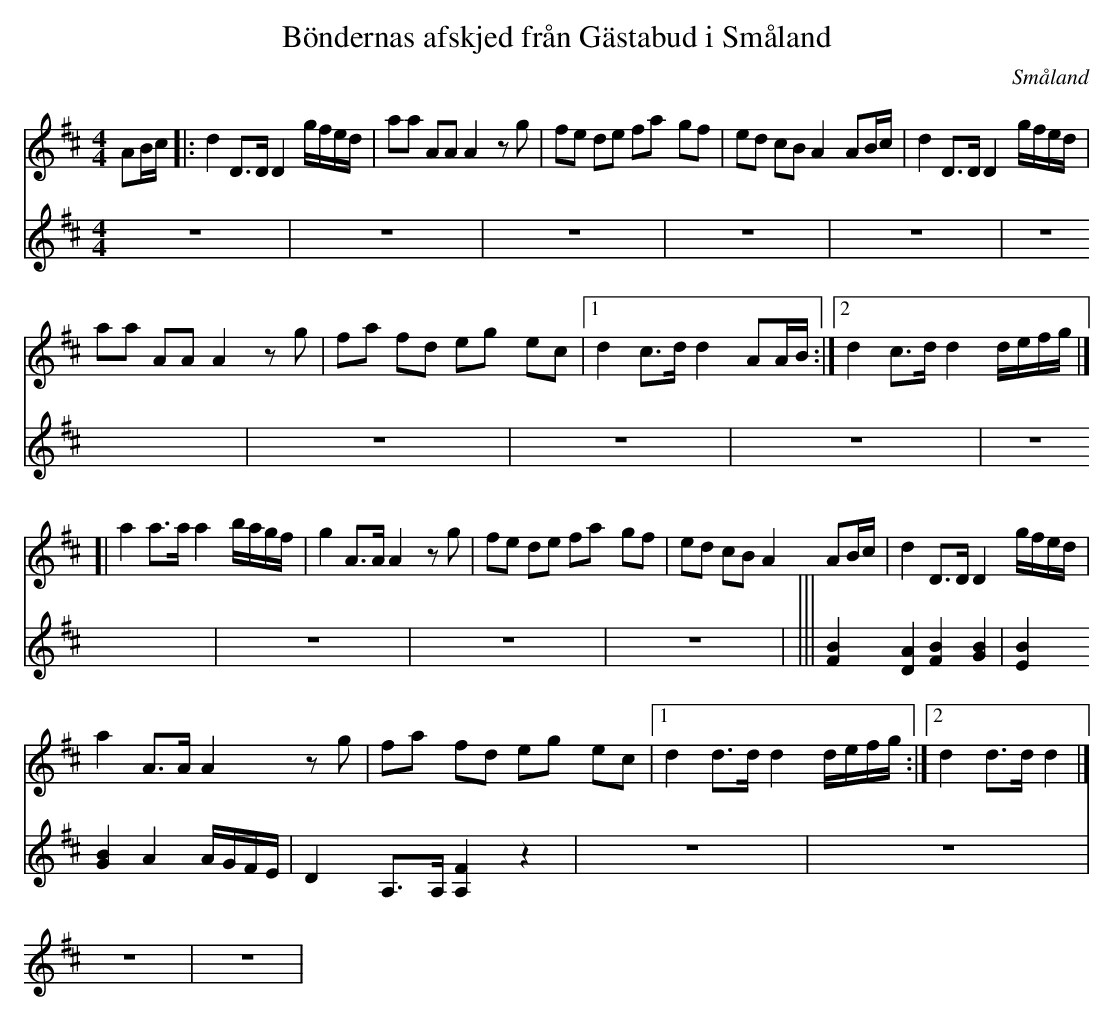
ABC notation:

X:1
T:Böndernas afskjed från Gästabud i Småland
O:Småland
M:4/4
L:1/16
K:D
[V:1]A2Bc|:d4 D3D D4 gfed|a2a2 A2A2 A4 z2g2|f2e2 d2e2 f2a2 g2f2|e2d2 c2B2 A4 A2Bc|d4 D3D D4 gfed|
[V:2]Z4|z16|z16|z16|z16|z16|
[V:1]a2a2 A2A2 A4 z2g2|f2a2 f2d2 e2g2 e2c2|[1 d4c3d d4 A2AB:|[2 d4 c3d d4 defg|]
[V:2]z16|z16|z16|z16|
[V:1][|a4 a3a a4 bagf|g4 A3A A4 z2g2|f2e2 d2e2 f2a2 g2f2|e2d2 c2B2 A4 A2Bc|d4 D3D D4 gfed|
[V:2]|||[F4 B4][D4 A4][F4 B4][G4 B4]|[E4 B4][G4 B4] A4 AGFE|D4 A,3A, [A,4 F4] z4|
[V:1]a4 A3A A4 z2g2|f2a2 f2d2 e2g2 e2c2|[1 d4 d3d d4 defg:|[2 d4 d3d d4|]
[V:2]z16|z16|z16|z16|
